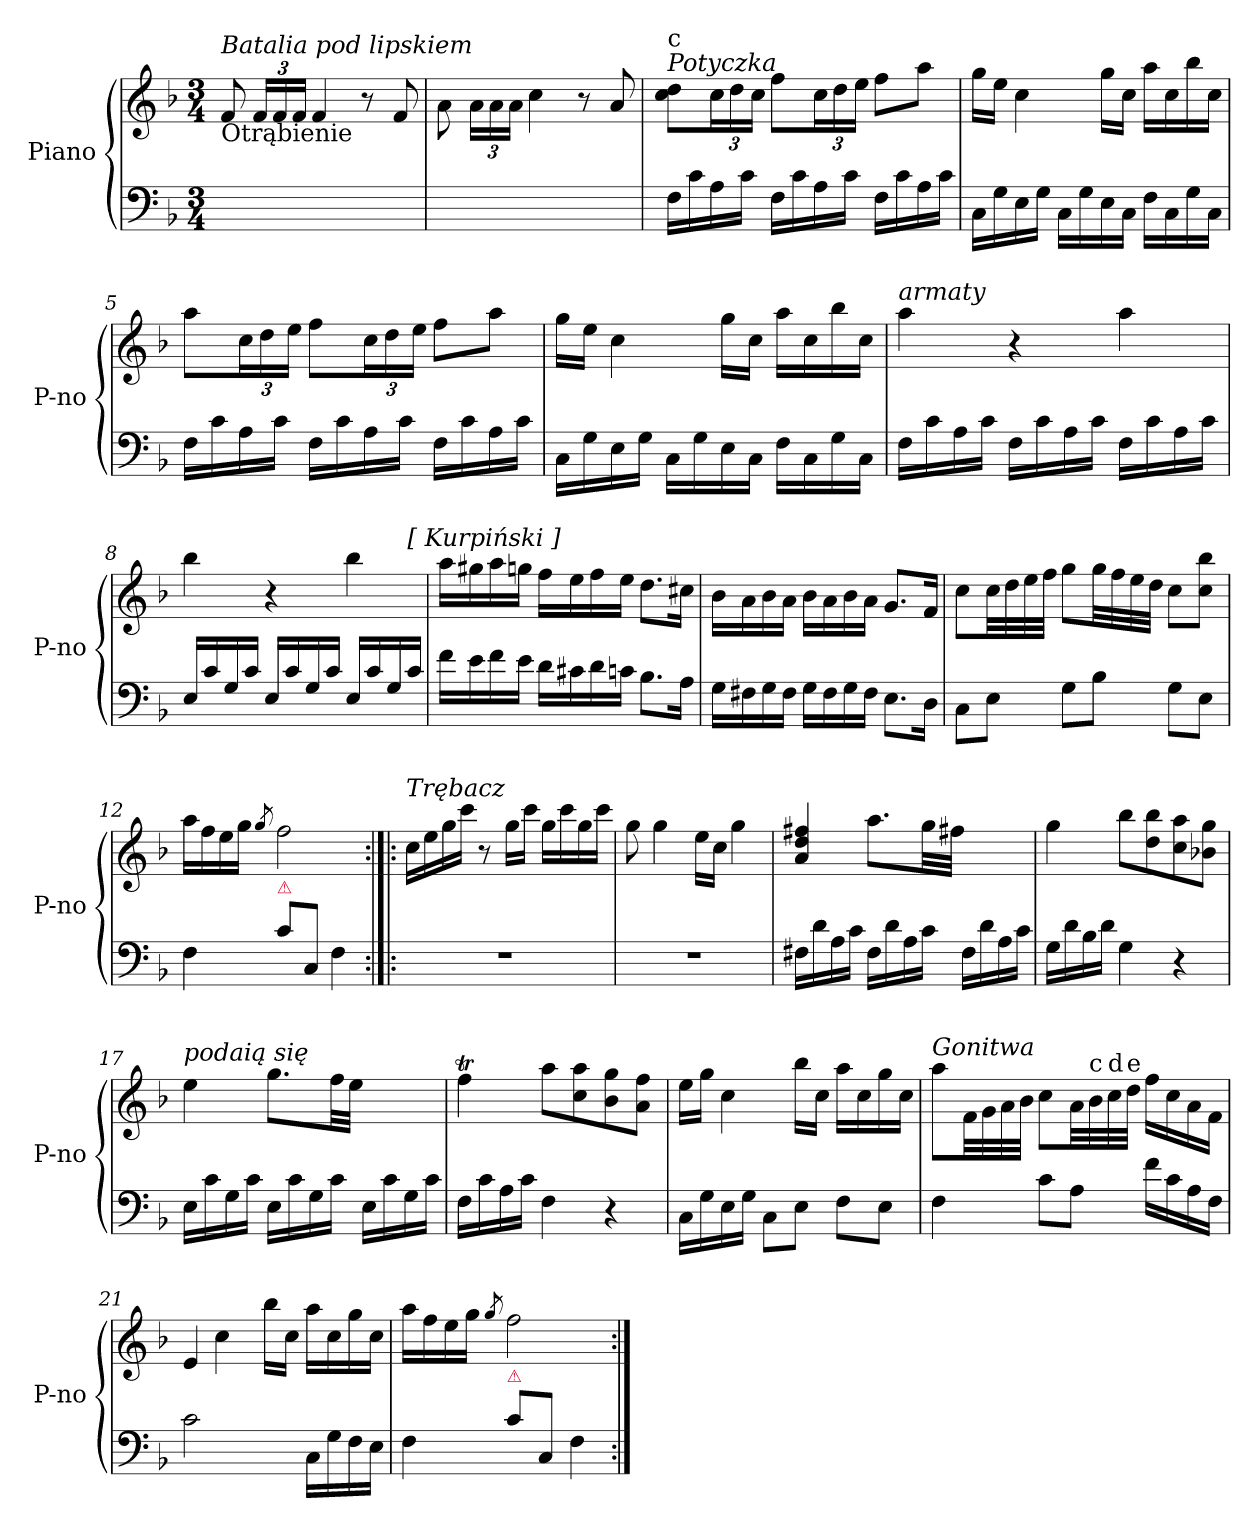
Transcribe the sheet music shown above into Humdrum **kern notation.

**kern	**kern
*part1	*part1
*staff2	*staff1
*I"Piano	*
*I'P-no	*
*clefF4	*clefG2
*k[b-]	*k[b-]
*M3/4	*M3/4
=1	=1
!	!LO:TX:a:i:t=Batalia pod lipskiem
!	!LO:TX:b:t=Otrąbienie
2.ryy	8f/
.	24f/LL
.	24f/
.	24f/JJ
.	4f/
.	8r
.	8f/
=2	=2
2.ryy	8a\
.	24a\LL
.	24a\
.	24a\JJ
.	4cc\
.	8r
.	8a/
=3	=3
!	!LO:TX:a:i:t=Potyczka
!	!LO:TX:a:t=c
16F\LL	8cc\ 8dd\L
16c\	.
16A\	24cc\L
.	24dd\
16c\JJ	.
.	24cc\JJ
16F\LL	8ff\L
16c\	.
16A\	24cc\L
.	24dd\
16c\JJ	.
.	24ee\JJ
16F\LL	8ff\L
16c\	.
16A\	8aa\J
16c\JJ	.
=4	=4
16C\LL	16gg\LL
16G\	16ee\JJ
16E\	4cc\
16G\JJ	.
16C\LL	.
16G\	.
16E\	16gg\LL
16C\JJ	16cc\JJ
16F\LL	16aa\LL
16C\	16cc\
16G\	16bb-\
16C\JJ	16cc\JJ
=5	=5
16F\LL	8aa\L
16c\	.
16A\	24cc\L
.	24dd\
16c\JJ	.
.	24ee\JJ
16F\LL	8ff\L
16c\	.
16A\	24cc\L
.	24dd\
16c\JJ	.
.	24ee\JJ
16F\LL	8ff\L
16c\	.
16A\	8aa\J
16c\JJ	.
=6	=6
16C\LL	16gg\LL
16G\	16ee\JJ
16E\	4cc\
16G\JJ	.
16C\LL	.
16G\	.
16E\	16gg\LL
16C\JJ	16cc\JJ
16F\LL	16aa\LL
16C\	16cc\
16G\	16bb-\
16C\JJ	16cc\JJ
=7	=7
!	!LO:TX:a:i:t=armaty
16F\LL	4aa\
16c\	.
16A\	.
16c\JJ	.
16F\LL	4r
16c\	.
16A\	.
16c\JJ	.
16F\LL	4aa\
16c\	.
16A\	.
16c\JJ	.
=8	=8
*	*^
16E/LL	4bb-\	2ryy
16c/	.	.
16G/	.	.
16c/JJ	.	.
16E/LL	4r	.
16c/	.	.
16G/	.	.
16c/JJ	.	.
16E/LL	4bb-\	8.ryy
16c/	.	.
16G/	.	.
!	!	!LO:TX:a:t=[ Kurpiński ]
16c/JJ	.	16ryy
=9	=9	=9
!	!LO:TX:a:i:t=Reyterada	!
*	*v	*v
16f\LL	16aa\LL
16e\	16gg#X\
16f\	16aa\
16e\JJ	16ggn\JJ
16d\LL	16ff\LL
16c#X\	16ee\
16d\	16ff\
16cn\JJ	16ee\JJ
8.B-\L	8.dd\L
16A\Jk	16cc#X\Jk
=10	=10
16G\LL	16b-\LL
16F#X\	16a\
16G\	16b-\
16F#\JJ	16a\JJ
16G\LL	16b-\LL
16F#\	16a\
16G\	16b-\
16F#\JJ	16a\JJ
8.E\L	8.g/L
16D\Jk	16f/Jk
=11	=11
8C\L	8cc\L
8E\J	32cc\LL
.	32dd\
.	32ee\
.	32ff\JJJ
8G\L	8gg\L
8B-\J	32gg\LL
.	32ff\
.	32ee\
.	32dd\JJJ
8G\L	8cc\L
8E\J	8cc\ 8bb-\J
=12	=12
4F\	16aa\LL
.	16ff\
.	16ee\
.	16gg\JJ
.	8qgg/
!LO:TX:a:color=crimson:t=⚠	!
8c\L	2ff\
8C/J	.
4F\	.
=13:|!|:	=13:|!|:
!	!LO:TX:a:i:t=Trębacz
2.r	16cc\LL
.	16ee\
.	16gg\
.	16ccc\JJ
.	8r
.	16gg\LL
.	16ccc\JJ
.	16gg\LL
.	16ccc\
.	16gg\
.	16ccc\JJ
=14	=14
2.r	8gg\
.	4gg\
.	16ee\LL
.	16cc\JJ
.	4gg\
=15	=15
16F#X\LL	4a/ 4dd/ 4ff#X/
16d\	.
16A\	.
16c\JJ	.
16F#\LL	8.aa\L
16d\	.
16A\	.
16c\JJ	32gg\LL
.	32ff#X\JJJ
16F#\LL	4ryy
16d\	.
16A\	.
16c\JJ	.
=16	=16
16G\LL	4gg\
16d\	.
16B-\	.
16d\JJ	.
4G\	8bb-\L
.	8dd\ 8bb-\
4r	8cc\ 8aa\
.	8b-X\ 8gg\J
=17	=17
!	!LO:TX:a:i:t=podaią się
16E\LL	4ee\
16c\	.
16G\	.
16c\JJ	.
16E\LL	8.gg\L
16c\	.
16G\	.
16c\JJ	32ff\LL
.	32ee\JJJ
16E\LL	4ryy
16c\	.
16G\	.
16c\JJ	.
=18	=18
16F\LL	4ffT\
16c\	.
16A\	.
16c\JJ	.
4F\	8aa\L
.	8cc\ 8aa\
4r	8b-\ 8gg\
.	8a\ 8ff\J
=19	=19
16C\LL	16ee\LL
16G\	16gg\JJ
16E\	4cc\
16G\JJ	.
8C\L	.
8E\J	16bb-\LL
.	16cc\JJ
8F\L	16aa\LL
.	16cc\
8E\J	16gg\
.	16cc\JJ
=20	=20
!	!LO:TX:a:i:t=Gonitwa
4F\	8aa\L
.	32f\LL
.	32g\
.	32a\
.	32b-\JJJ
8c\L	8cc\L
8A\J	32a\LL
!	!LO:TX:a:t=c
.	32b-\
!	!LO:TX:a:t=d
.	32cc\
!	!LO:TX:a:t=e
.	32dd\JJJ
16f\LL	16ff\LL
16c\	16cc\
16A\	16a\
16F\JJ	16f\JJ
=21	=21
!	!LO:N:vis=4
2c\	8e/
.	4cc\
.	16bb-\LL
.	16cc\JJ
16C\LL	16aa\LL
16G\	16cc\
16F\	16gg\
16E\JJ	16cc\JJ
=22	=22
4F\	16aa\LL
.	16ff\
.	16ee\
.	16gg\JJ
.	8qgg/
!LO:TX:a:color=crimson:t=⚠	!
8c\L	2ff\
8C/J	.
4F\	.
=:|!	=:|!
*-	*-
